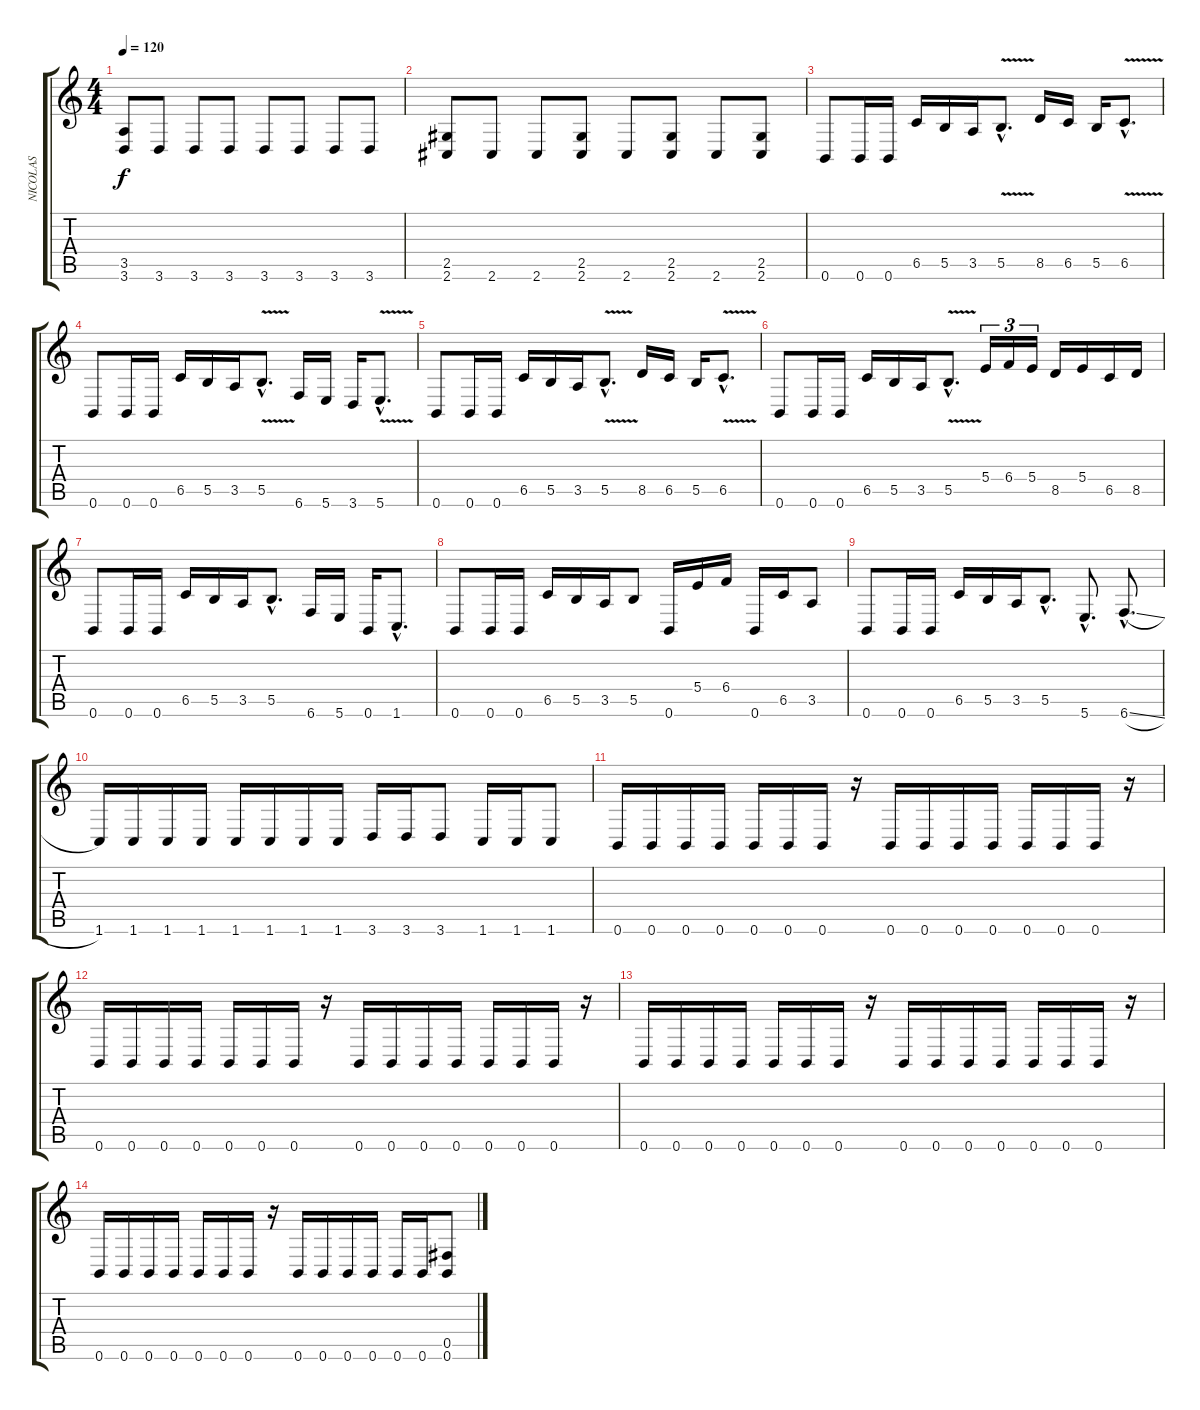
\track ("NICOLAS" "NICOLAS") {instrument overdrivenguitar}
\staff {score tabs}
\tuning (Db4 Ab3 E3 B2 Gb2 B1) {hide}
\ts (4 4)
\tempo 120
\clef g2
\ks c
(3.5 3.6).8{dy f} 3.6.8 3.6.8 3.6.8 3.6.8 3.6.8 3.6.8 3.6.8 |
(2.5 2.6).8 2.6.8 2.6.8 (2.5 2.6).8 2.6.8 (2.5 2.6).8 2.6.8 (2.5 2.6).8 |
0.6.8 0.6.16 0.6.16 6.5.16 5.5.16 3.5.16 5.5{v hac}.8{d} 8.5.16 6.5.16 5.5.16 6.5{v hac}.8{d} |
0.6.8 0.6.16 0.6.16 6.5.16 5.5.16 3.5.16 5.5{v hac}.8{d} 6.6.16 5.6.16 3.6.16 5.6{v hac}.8{d} |
0.6.8 0.6.16 0.6.16 6.5.16 5.5.16 3.5.16 5.5{v hac}.8{d} 8.5.16 6.5.16 5.5.16 6.5{v hac}.8{d} |
0.6.8 0.6.16 0.6.16 6.5.16 5.5.16 3.5.16 5.5{v hac}.8{d} 5.4.16{tu (3 2)} 6.4.16{tu (3 2)} 5.4.16{tu (3 2)} 8.5.16 5.4.16 6.5.16 8.5.16 |
0.6.8 0.6.16 0.6.16 6.5.16 5.5.16 3.5.16 5.5{hac}.8{d} 6.6.16 5.6.16 0.6.16 1.6{hac}.8{d} |
0.6.8 0.6.16 0.6.16 6.5.16 5.5.16 3.5.16 5.5.8 0.6.16 5.4.16 6.4.16 0.6.16 6.5.16 3.5.8 |
0.6.8 0.6.16 0.6.16 6.5.16 5.5.16 3.5.16 5.5{hac}.8{d} 5.6{hac}.8{d} 6.6{sl hac}.8{d} |
1.6.16 1.6.16 1.6.16 1.6.16 1.6.16 1.6.16 1.6.16 1.6.16 3.6.16 3.6.16 3.6.8 1.6.16 1.6.16 1.6.8 |
0.6.16 0.6.16 0.6.16 0.6.16 0.6.16 0.6.16 0.6.16 r.16 0.6.16 0.6.16 0.6.16 0.6.16 0.6.16 0.6.16 0.6.16 r.16 |
0.6.16 0.6.16 0.6.16 0.6.16 0.6.16 0.6.16 0.6.16 r.16 0.6.16 0.6.16 0.6.16 0.6.16 0.6.16 0.6.16 0.6.16 r.16 |
0.6.16 0.6.16 0.6.16 0.6.16 0.6.16 0.6.16 0.6.16 r.16 0.6.16 0.6.16 0.6.16 0.6.16 0.6.16 0.6.16 0.6.16 r.16 |
0.6.16 0.6.16 0.6.16 0.6.16 0.6.16 0.6.16 0.6.16 r.16 0.6.16 0.6.16 0.6.16 0.6.16 0.6.16 0.6.16 (0.5 0.6).8
